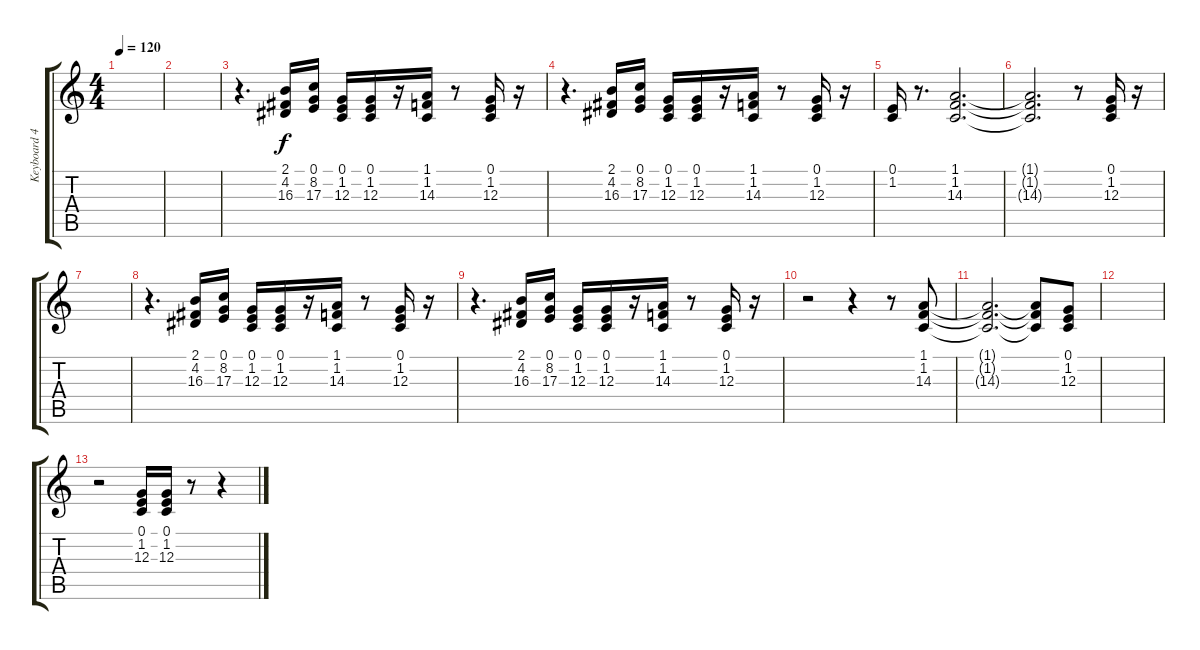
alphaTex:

\track ("Keyboard 4_4" "Keyboard 4") {instrument synthbrass1}
\staff {score tabs}
\tuning (E4 B3 G3 D3 A2 E2) {hide}
\ts (4 4)
\tempo 120
\clef g2
\ks c
|
|
r.4{d} (2.1 4.2 16.3).16 (0.1 8.2 17.3).16 (0.1 1.2 12.3).16 (0.1 1.2 12.3).16 r.16 (1.1 1.2 14.3).16 r.8 (0.1 1.2 12.3).16 r.16 |
r.4{d} (2.1 4.2 16.3).16 (0.1 8.2 17.3).16 (0.1 1.2 12.3).16 (0.1 1.2 12.3).16 r.16 (1.1 1.2 14.3).16 r.8 (0.1 1.2 12.3).16 r.16 |
(0.1 1.2).16 r.8{d} (1.1 1.2 14.3).2{d} |
(1.1{t} 1.2{t} 14.3{t}).2{d} r.8 (0.1 1.2 12.3).16 r.16 |
|
r.4{d} (2.1 4.2 16.3).16 (0.1 8.2 17.3).16 (0.1 1.2 12.3).16 (0.1 1.2 12.3).16 r.16 (1.1 1.2 14.3).16 r.8 (0.1 1.2 12.3).16 r.16 |
r.4{d} (2.1 4.2 16.3).16 (0.1 8.2 17.3).16 (0.1 1.2 12.3).16 (0.1 1.2 12.3).16 r.16 (1.1 1.2 14.3).16 r.8 (0.1 1.2 12.3).16 r.16 |
r.2 r.4 r.8 (1.1 1.2 14.3).8 |
(1.1{t} 1.2{t} 14.3{t}).2{d} (1.1{t} 1.2{t} 14.3{t}).8 (0.1 1.2 12.3).8 |
|
r.2 (0.1 1.2 12.3).16 (0.1 1.2 12.3).16 r.8 r.4
